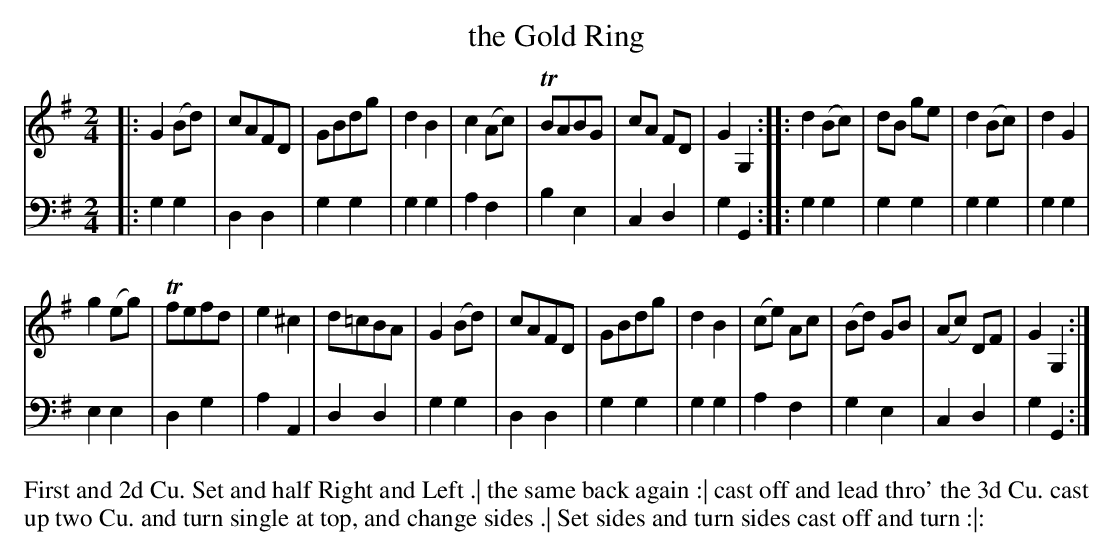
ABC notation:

X:1
T: the Gold Ring
M: 2/4
L: 1/8
K: G
V: 1
|:\
G2(Bd) | cAFD | GBdg | d2B2 |\
c2(Ac) | TBABG | cA FD | G2G,2 :|\
|: d2(Bc) | dB ge | d2(Bc) | d2G2 |
g2(eg) | Tfefd | e2^c2 | d=cBA |\
G2(Bd) | cAFD | GBdg | d2B2 |\
(ce) Ac | (Bd) GB | (Ac) DF | G2G,2 :|
V: 2 clef=bass middle=d
|:\
g2g2 | d2d2 | g2g2 | g2g2 |\
a2f2 | b2e2 | c2d2 | g2G2 :|\
|:\
g2g2 | g2g2 | g2g2 | g2g2 |
e2e2 | d2g2 | a2A2 | d2d2 |\
g2g2 | d2d2 | g2g2 | g2g2 |\
a2f2 | g2e2 | c2d2 | g2G2 :|
%%begintext align
First and 2d Cu. Set and half Right and Left .|
the same back again :|
cast off and lead thro' the 3d Cu. cast up two Cu. and turn single at top, and change sides .|
Set sides and turn sides cast off and turn :|:
